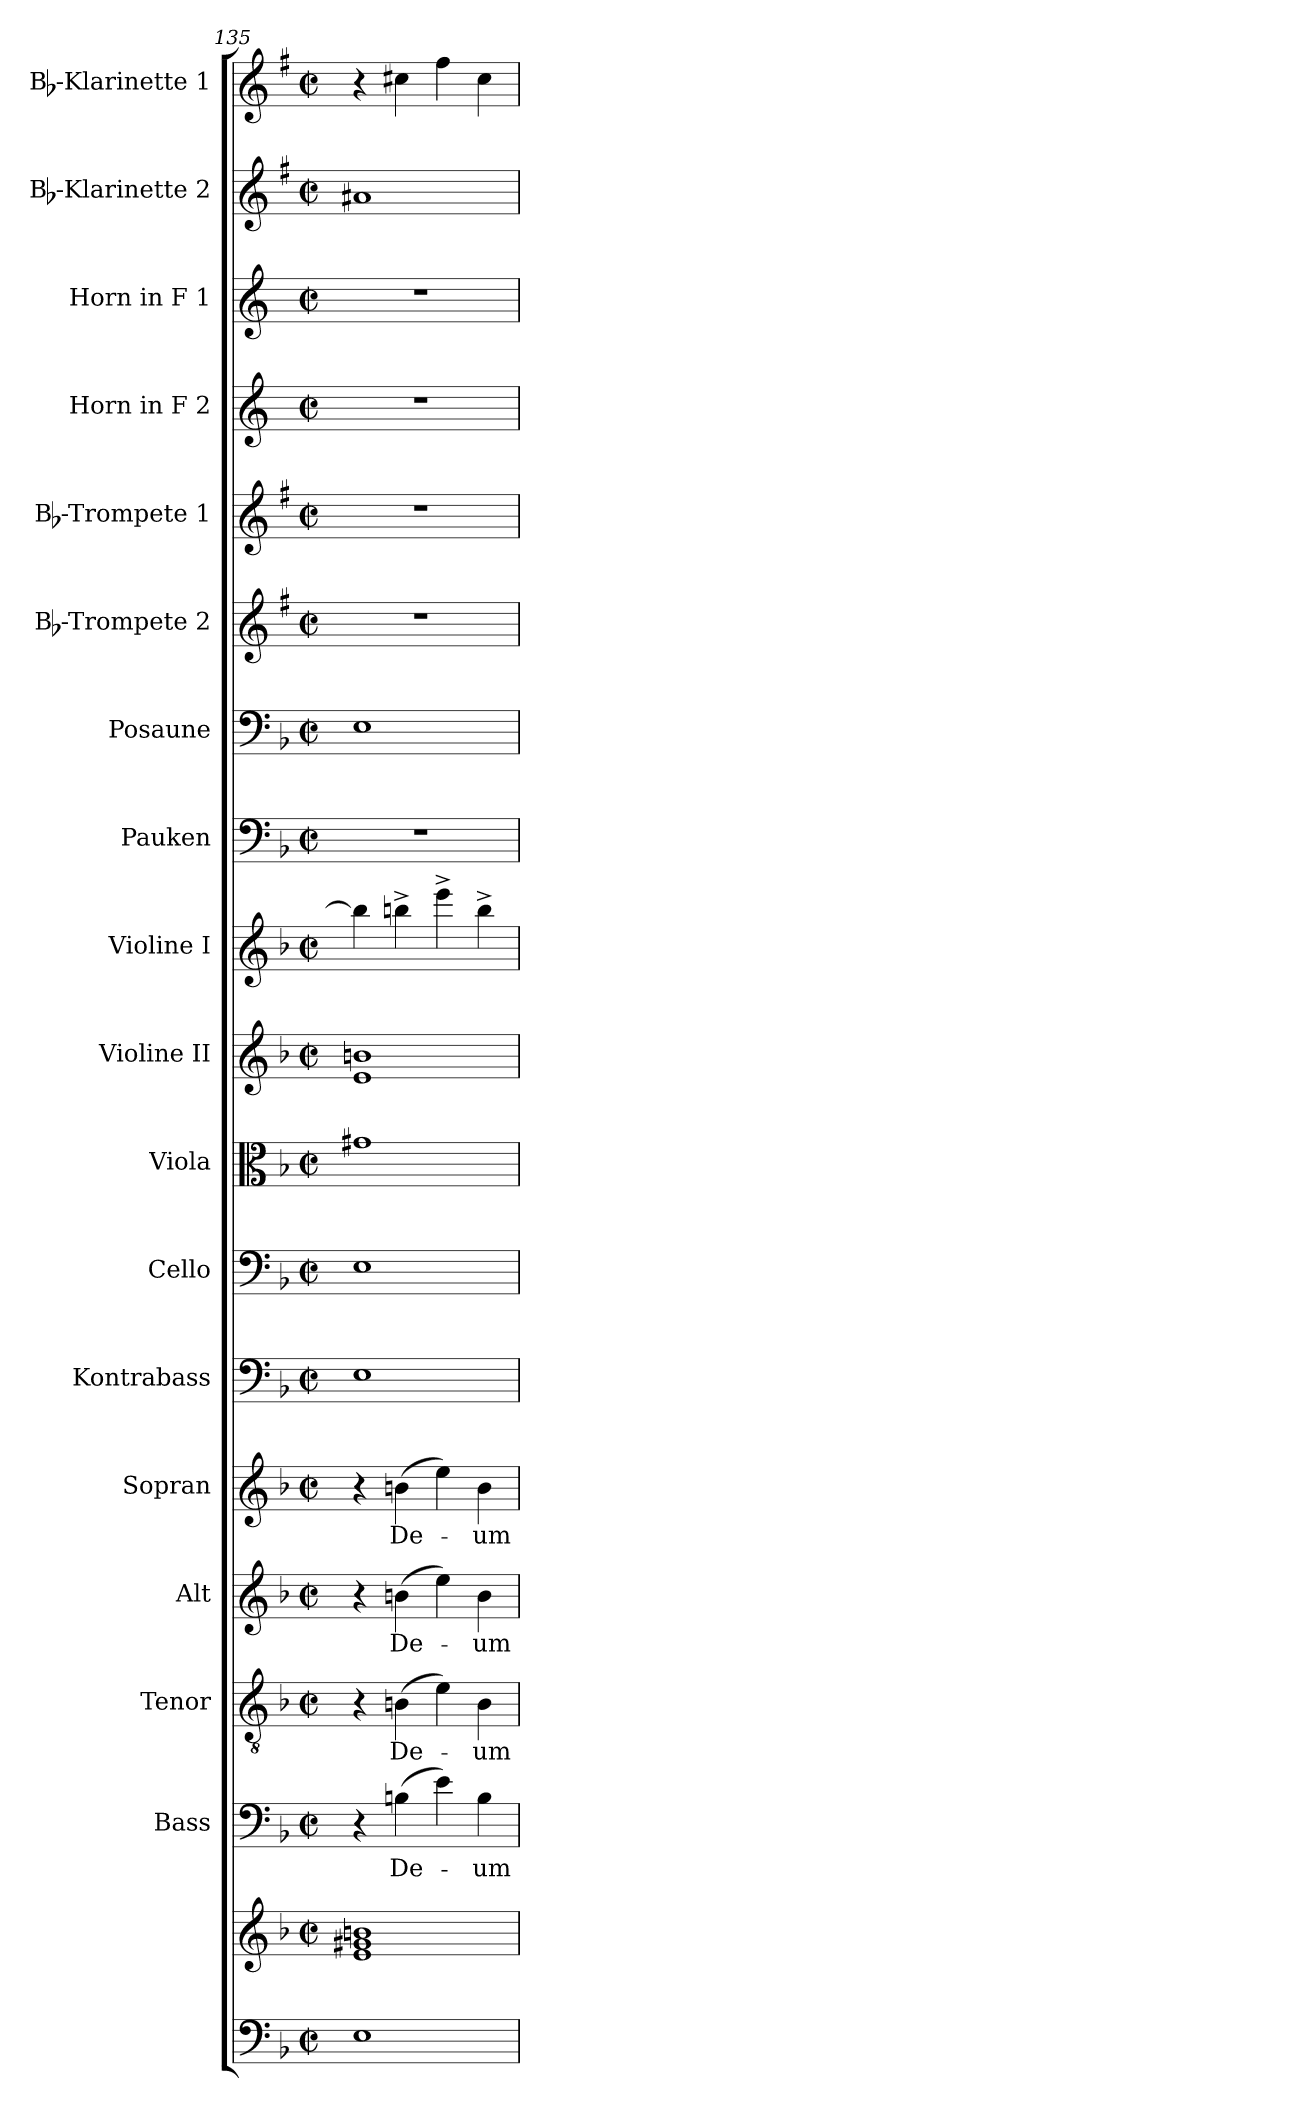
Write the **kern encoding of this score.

**kern	**kern	**kern	**text	**kern	**text	**kern	**text	**kern	**text	**kern	**kern	**kern	**kern	**kern	**kern	**kern	**kern	**kern	**kern	**kern	**kern	**kern
*part18	*part18	*part17	*part17	*part16	*part16	*part15	*part15	*part14	*part14	*part13	*part12	*part11	*part10	*part9	*part8	*part7	*part6	*part5	*part4	*part3	*part2	*part1
*staff19	*staff18	*staff17	*staff17	*staff16	*staff16	*staff15	*staff15	*staff14	*staff14	*staff13	*staff12	*staff11	*staff10	*staff9	*staff8	*staff7	*staff6	*staff5	*staff4	*staff3	*staff2	*staff1
*	*	*I"Bass	*	*I"Tenor	*	*I"Alt	*	*I"Sopran	*	*I"Kontrabass	*I"Cello	*I"Viola	*I"Violine II	*I"Violine I	*I"Pauken	*I"Posaune	*I"Bb-Trompete 2	*I"Bb-Trompete 1	*I"Horn in F 2	*I"Horn in F 1	*I"Bb-Klarinette 2	*I"Bb-Klarinette 1
*	*	*I'B.	*	*I'T.	*	*I'A.	*	*I'S.	*	*I'Kb.	*	*I'Vla.	*I'Vl. II	*I'Vl. I	*I'Pk.	*I'Pos.	*I'Bb Trp. 2	*I'Bb Trp. 1	*	*	*I'Bb Kl. 2	*I'Bb Kl. 1
!!LO:PB:g=z
*clefF4	*clefG2	*clefF4	*	*clefGv2	*	*clefG2	*	*clefG2	*	*clefF4	*clefF4	*clefC3	*clefG2	*clefG2	*clefF4	*clefF4	*clefG2	*clefG2	*clefG2	*clefG2	*clefG2	*clefG2
*	*	*	*	*	*	*	*	*	*	*ITrd7c12	*	*	*	*	*	*	*ITrd1c2	*ITrd1c2	*ITrd4c7	*ITrd4c7	*ITrd1c2	*ITrd1c2
*k[b-]	*k[b-]	*k[b-]	*	*k[b-]	*	*k[b-]	*	*k[b-]	*	*k[b-]	*k[b-]	*k[b-]	*k[b-]	*k[b-]	*k[b-]	*k[b-]	*k[b-]	*k[b-]	*k[b-]	*k[b-]	*k[b-]	*k[b-]
*F:	*F:	*F:	*	*F:	*	*F:	*	*F:	*	*F:	*F:	*F:	*F:	*F:	*F:	*F:	*F:	*F:	*F:	*F:	*F:	*F:
*M2/2	*M2/2	*M2/2	*	*M2/2	*	*M2/2	*	*M2/2	*	*M2/2	*M2/2	*M2/2	*M2/2	*M2/2	*M2/2	*M2/2	*M2/2	*M2/2	*M2/2	*M2/2	*M2/2	*M2/2
*met(c|)	*met(c|)	*met(c|)	*	*met(c|)	*	*met(c|)	*	*met(c|)	*	*met(c|)	*met(c|)	*met(c|)	*met(c|)	*met(c|)	*met(c|)	*met(c|)	*met(c|)	*met(c|)	*met(c|)	*met(c|)	*met(c|)	*met(c|)
=135	=135	=135	=135	=135	=135	=135	=135	=135	=135	=135	=135	=135	=135	=135	=135	=135	=135	=135	=135	=135	=135	=135
*	*^	*	*	*	*	*	*	*	*	*	*	*	*	*	*	*	*	*	*	*	*	*
1E	1g#X 1bn	1e	4r	.	4r	.	4r	.	4r	.	1EE	1E	1g#X	1e 1bn	4bb\]	1r	1E	1r	1r	1r	1r	1g#X	4r
!	!	!	!	!LO:LY:b	!	!LO:LY:b	!	!LO:LY:b	!	!LO:LY:b	!	!	!	!	!	!	!	!	!	!	!	!	!
.	.	.	(>4Bn\	De-	(>4Bn\	De-	(>4bn\	De-	(>4bn\	De-	.	.	.	.	4bbn^>\	.	.	.	.	.	.	.	4bn\
.	.	.	4e\)	.	4e\)	.	4ee\)	.	4ee\)	.	.	.	.	.	4eee^>\	.	.	.	.	.	.	.	4ee\
!	!	!	!	!LO:LY:b	!	!LO:LY:b	!	!LO:LY:b	!	!LO:LY:b	!	!	!	!	!	!	!	!	!	!	!	!	!
.	.	.	4B\	-um	4B\	-um	4b\	-um	4b\	-um	.	.	.	.	4bb^>\	.	.	.	.	.	.	.	4b\
*	*v	*v	*	*	*	*	*	*	*	*	*	*	*	*	*	*	*	*	*	*	*	*	*
=	=	=	=	=	=	=	=	=	=	=	=	=	=	=	=	=	=	=	=	=	=	=
*-	*-	*-	*-	*-	*-	*-	*-	*-	*-	*-	*-	*-	*-	*-	*-	*-	*-	*-	*-	*-	*-	*-
